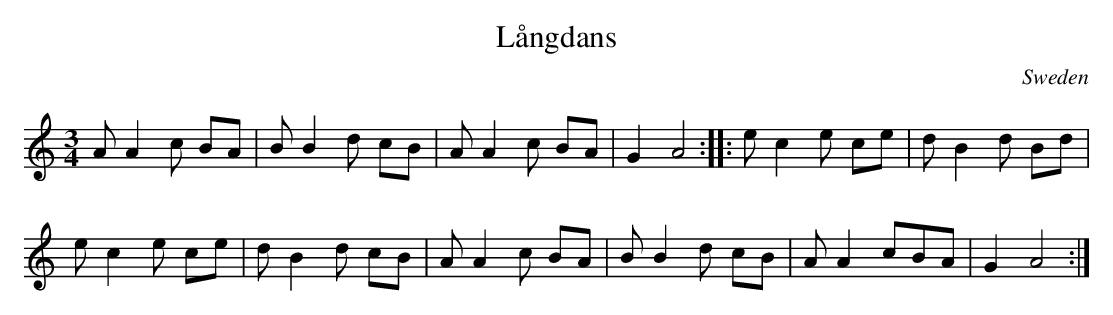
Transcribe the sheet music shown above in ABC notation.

X:1
T:Långdans
M:3/4
O:Sweden
K:A min
AA2c BA|BB2d cB|AA2c BA|G2A4::ec2e ce|dB2d Bd|
ec2e ce|dB2d cB|AA2c BA|BB2d cB|AA2cBA|G2A4:|
